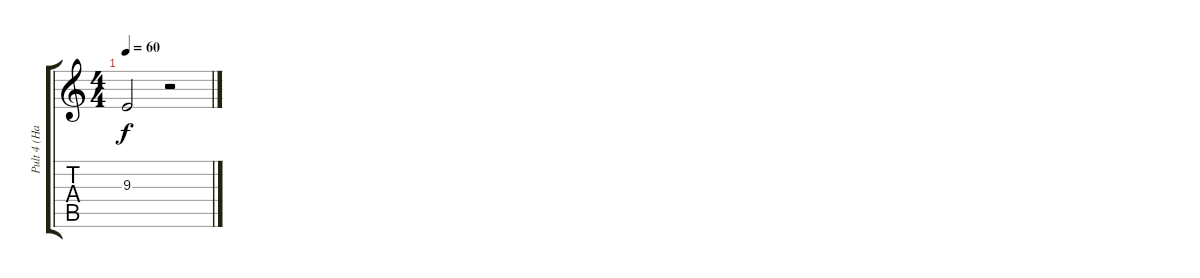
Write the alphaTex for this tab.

\track ("Pult 4 (Harp)" "Pult 4 (Ha") {instrument orchestralharp}
\staff {score tabs}
\tuning (E4 B3 G3 D3 A2 E2) {hide}
\ts (4 4)
\tempo 60
\clef g2
\ks c
9.3{t}.2{dy f} r.2
